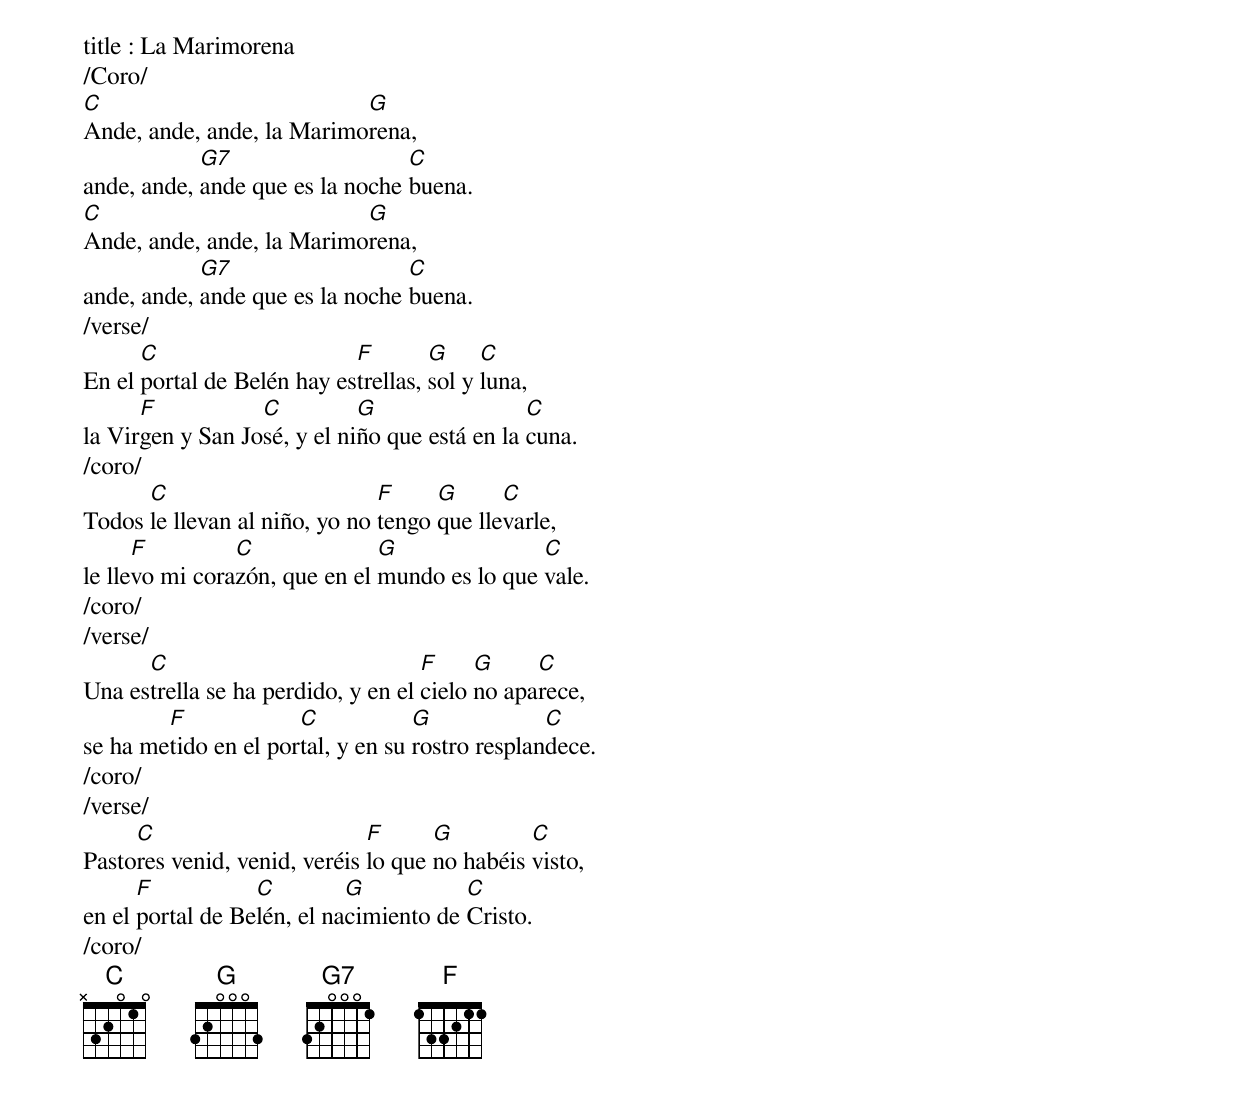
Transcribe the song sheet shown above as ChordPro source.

title : La Marimorena
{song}
/Coro/
[C]Ande, ande, ande, la Marimo[G]rena,
ande, ande, [G7]ande que es la noche [C]buena.
[C]Ande, ande, ande, la Marimo[G]rena,
ande, ande, [G7]ande que es la noche [C]buena.
/verse/
En el [C]portal de Belén hay es[F]trellas, [G]sol y [C]luna,
la Vir[F]gen y San Jo[C]sé, y el ni[G]ño que está en la [C]cuna.
/coro/
Todos [C]le llevan al niño, yo no [F]tengo [G]que lle[C]varle,
le lle[F]vo mi cora[C]zón, que en el [G]mundo es lo que [C]vale.
/coro/
/verse/
Una es[C]trella se ha perdido, y en el [F]cielo [G]no apa[C]rece,
se ha me[F]tido en el por[C]tal, y en su [G]rostro resplan[C]dece.
/coro/
/verse/
Pasto[C]res venid, venid, veréis [F]lo que [G]no habéis [C]visto,
en el [F]portal de Be[C]lén, el na[G]cimiento de [C]Cristo.
/coro/
